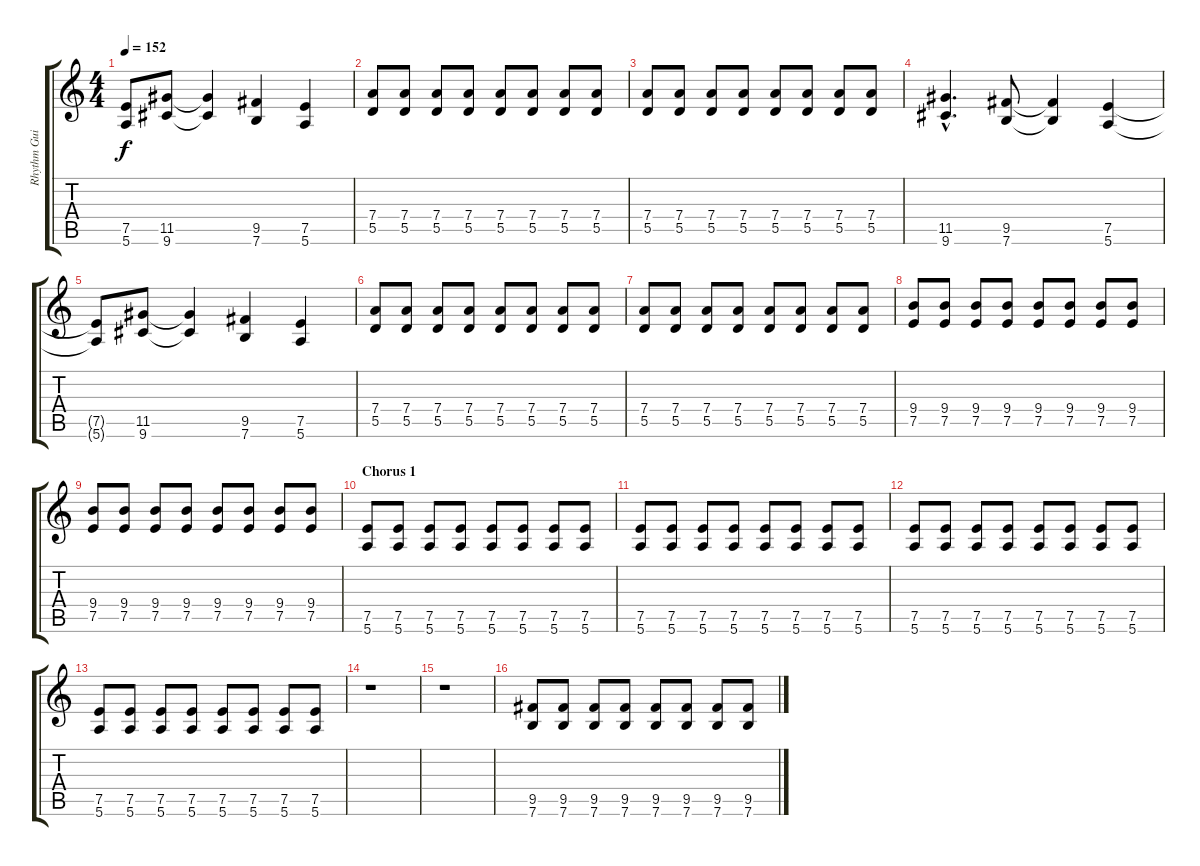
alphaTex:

\track ("Rhythm Guitar 2" "Rhythm Gui") {instrument overdrivenguitar}
\staff {score tabs}
\tuning (E4 B3 G3 D3 A2 E2) {hide}
\ts (4 4)
\tempo 152
\clef g2
\ks c
(7.5{t} 5.6{t}).8{dy f} (11.5 9.6).8 (11.5{t} 9.6{t}).4 (9.5 7.6).4 (7.5 5.6).4 |
(7.4 5.5).8 (7.4 5.5).8 (7.4 5.5).8 (7.4 5.5).8 (7.4 5.5).8 (7.4 5.5).8 (7.4 5.5).8 (7.4 5.5).8 |
(7.4 5.5).8 (7.4 5.5).8 (7.4 5.5).8 (7.4 5.5).8 (7.4 5.5).8 (7.4 5.5).8 (7.4 5.5).8 (7.4 5.5).8 |
(11.5{hac} 9.6{hac}).4{d} (9.5 7.6).8 (9.5{t} 7.6{t}).4 (7.5 5.6).4 |
(7.5{t} 5.6{t}).8 (11.5 9.6).8 (11.5{t} 9.6{t}).4 (9.5 7.6).4 (7.5 5.6).4 |
(7.4 5.5).8 (7.4 5.5).8 (7.4 5.5).8 (7.4 5.5).8 (7.4 5.5).8 (7.4 5.5).8 (7.4 5.5).8 (7.4 5.5).8 |
(7.4 5.5).8 (7.4 5.5).8 (7.4 5.5).8 (7.4 5.5).8 (7.4 5.5).8 (7.4 5.5).8 (7.4 5.5).8 (7.4 5.5).8 |
(9.4 7.5).8 (9.4 7.5).8 (9.4 7.5).8 (9.4 7.5).8 (9.4 7.5).8 (9.4 7.5).8 (9.4 7.5).8 (9.4 7.5).8 |
(9.4 7.5).8 (9.4 7.5).8 (9.4 7.5).8 (9.4 7.5).8 (9.4 7.5).8 (9.4 7.5).8 (9.4 7.5).8 (9.4 7.5).8 |
\section ("" "Chorus 1")
(7.5 5.6).8 (7.5 5.6).8 (7.5 5.6).8 (7.5 5.6).8 (7.5 5.6).8 (7.5 5.6).8 (7.5 5.6).8 (7.5 5.6).8 |
(7.5 5.6).8 (7.5 5.6).8 (7.5 5.6).8 (7.5 5.6).8 (7.5 5.6).8 (7.5 5.6).8 (7.5 5.6).8 (7.5 5.6).8 |
(7.5 5.6).8 (7.5 5.6).8 (7.5 5.6).8 (7.5 5.6).8 (7.5 5.6).8 (7.5 5.6).8 (7.5 5.6).8 (7.5 5.6).8 |
(7.5 5.6).8 (7.5 5.6).8 (7.5 5.6).8 (7.5 5.6).8 (7.5 5.6).8 (7.5 5.6).8 (7.5 5.6).8 (7.5 5.6).8 |
r.1 |
r.1 |
(9.5 7.6).8 (9.5 7.6).8 (9.5 7.6).8 (9.5 7.6).8 (9.5 7.6).8 (9.5 7.6).8 (9.5 7.6).8 (9.5 7.6).8
